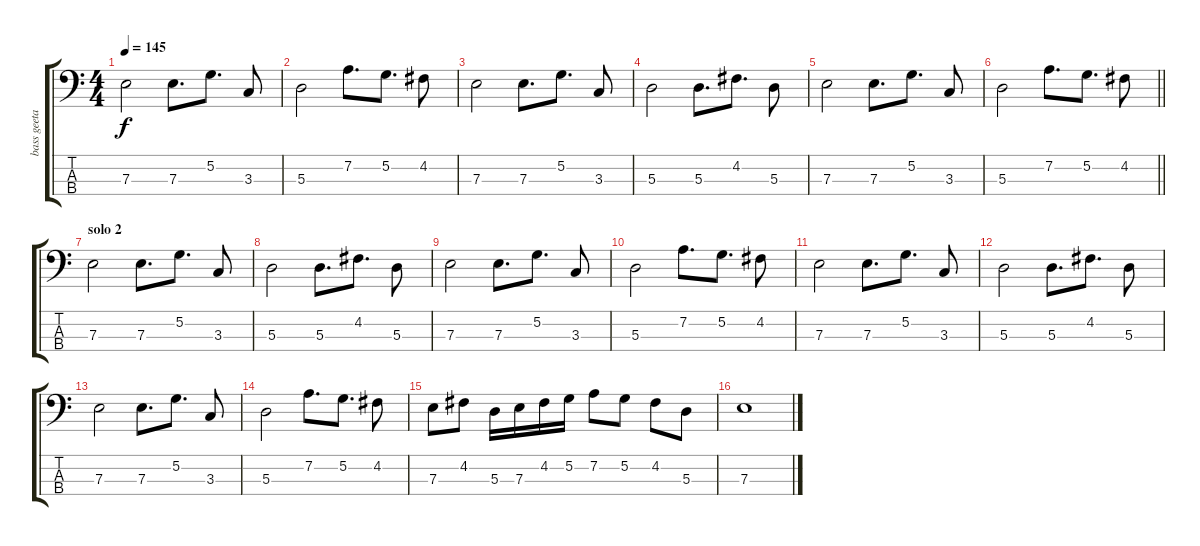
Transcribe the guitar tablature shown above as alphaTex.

\track ("bass geetar" "bass geeta") {instrument electricbasspick}
\staff {score tabs}
\tuning (G2 D2 A1 E1) {hide}
\ts (4 4)
\tempo 145
\clef f4
\ks c
7.3.2{dy f} 7.3.8{d} 5.2.8{d} 3.3.8 |
5.3.2 7.2.8{d} 5.2.8{d} 4.2.8 |
7.3.2 7.3.8{d} 5.2.8{d} 3.3.8 |
5.3.2 5.3.8{d} 4.2.8{d} 5.3.8 |
7.3.2 7.3.8{d} 5.2.8{d} 3.3.8 |
\barLineRight lightlight
5.3.2 7.2.8{d} 5.2.8{d} 4.2.8 |
\section ("" "solo 2")
7.3.2 7.3.8{d} 5.2.8{d} 3.3.8 |
5.3.2 5.3.8{d} 4.2.8{d} 5.3.8 |
7.3.2 7.3.8{d} 5.2.8{d} 3.3.8 |
5.3.2 7.2.8{d} 5.2.8{d} 4.2.8 |
7.3.2 7.3.8{d} 5.2.8{d} 3.3.8 |
5.3.2 5.3.8{d} 4.2.8{d} 5.3.8 |
7.3.2 7.3.8{d} 5.2.8{d} 3.3.8 |
5.3.2 7.2.8{d} 5.2.8{d} 4.2.8 |
7.3.8 4.2.8 5.3.16 7.3.16 4.2.16 5.2.16 7.2.8 5.2.8 4.2.8 5.3.8 |
7.3.1
